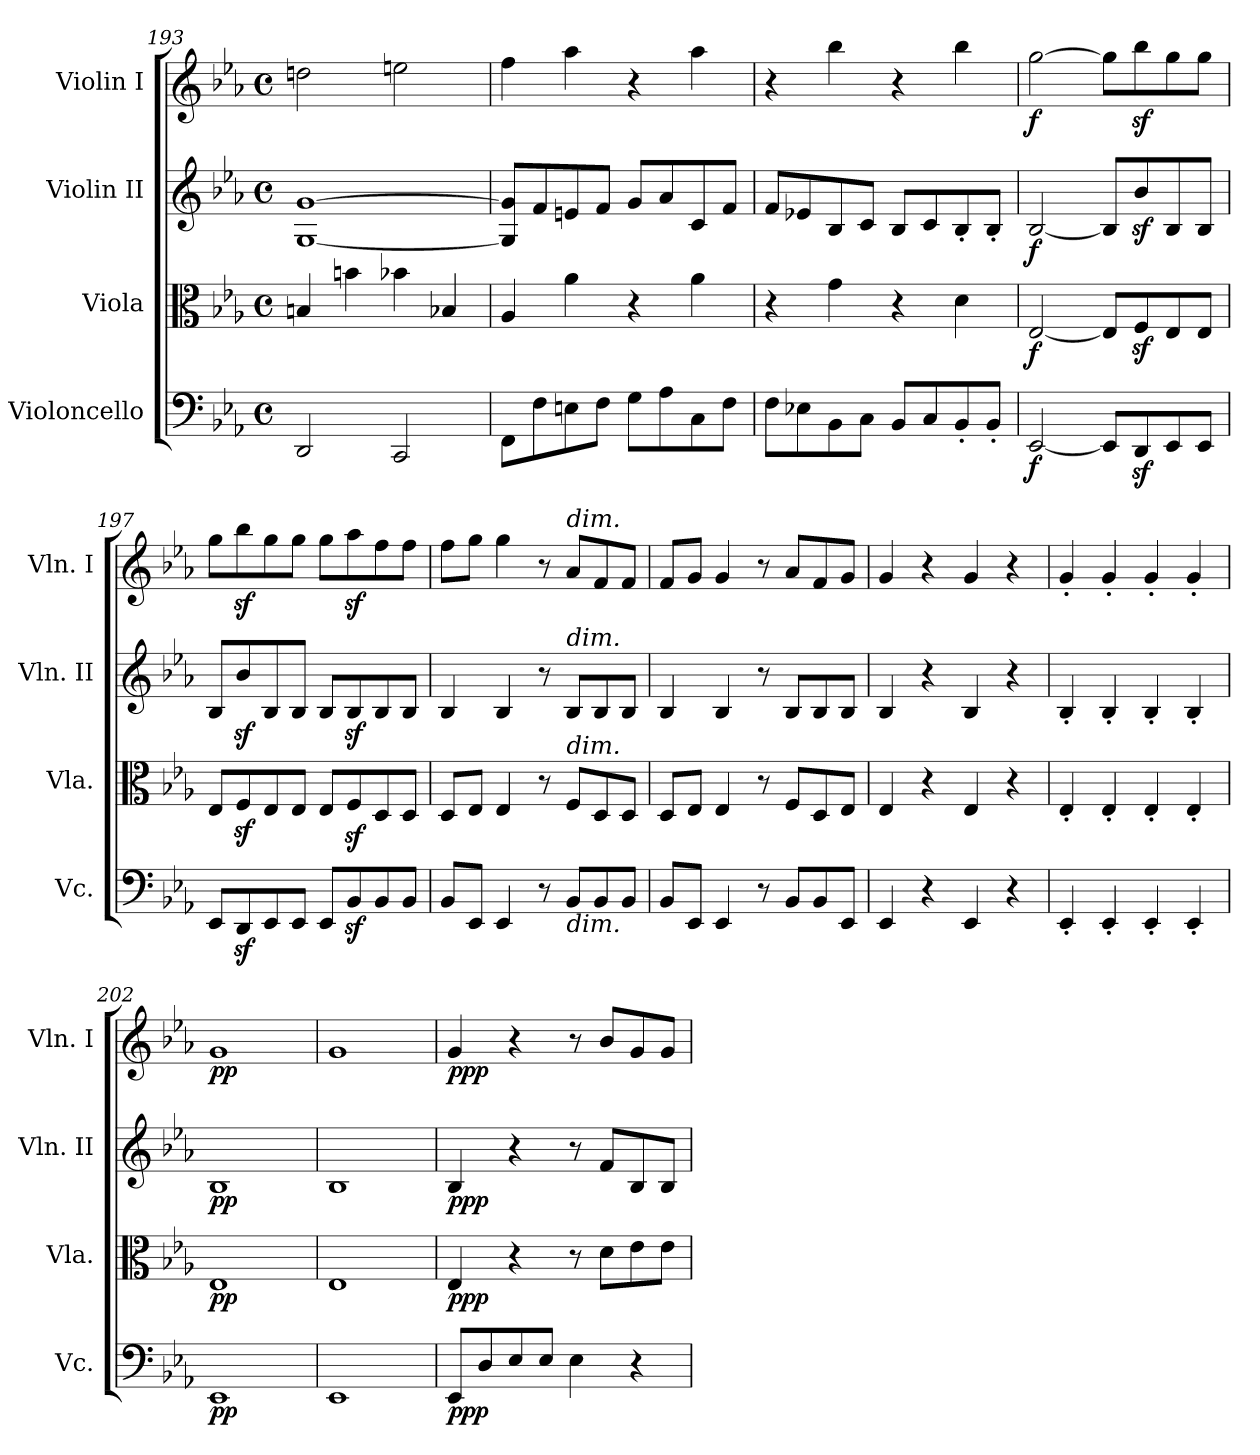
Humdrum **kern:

**kern	**dynam	**kern	**dynam	**kern	**dynam	**kern	**dynam
*part4	*part4	*part3	*part3	*part2	*part2	*part1	*part1
*staff4	*staff4	*staff3	*staff3	*staff2	*staff2	*staff1	*staff1
*I"Violoncello	*	*I"Viola	*	*I"Violin II	*	*I"Violin I	*
*I'Vc.	*	*I'Vla.	*	*I'Vln. II	*	*I'Vln. I	*
*clefF4	*	*clefC3	*	*clefG2	*	*clefG2	*
*k[b-e-a-]	*	*k[b-e-a-]	*	*k[b-e-a-]	*	*k[b-e-a-]	*
*E-:	*	*E-:	*	*E-:	*	*E-:	*
*M4/4	*	*M4/4	*	*M4/4	*	*M4/4	*
*met(c)	*	*met(c)	*	*met(c)	*	*met(c)	*
=193	=193	=193	=193	=193	=193	=193	=193
2DD/	.	4Bn/	.	[1G [1g	.	2ddn\	.
.	.	4bn\	.	.	.	.	.
2CC/	.	4b-X\	.	.	.	2een\	.
.	.	4B-X/	.	.	.	.	.
=194	=194	=194	=194	=194	=194	=194	=194
8FF\L	.	4A-/	.	8G/] 8g/]L	.	4ff\	.
8F\	.	.	.	8f/	.	.	.
8En\	.	4a-\	.	8en/	.	4aa-\	.
8F\J	.	.	.	8f/J	.	.	.
8G\L	.	4r	.	8g/L	.	4r	.
8A-\	.	.	.	8a-/	.	.	.
8C\	.	4a-\	.	8c/	.	4aa-\	.
8F\J	.	.	.	8f/J	.	.	.
!!LO:LB:g=z
=195	=195	=195	=195	=195	=195	=195	=195
8F\L	.	4r	.	8f/L	.	4r	.
8E-X\	.	.	.	8e-X/	.	.	.
8BB-\	.	4g\	.	8B-/	.	4bb-\	.
8C\J	.	.	.	8c/J	.	.	.
8BB-/L	.	4r	.	8B-/L	.	4r	.
8C/	.	.	.	8c/	.	.	.
8BB-'/	.	4d\	.	8B-'/	.	4bb-\	.
8BB-'/J	.	.	.	8B-'/J	.	.	.
=196	=196	=196	=196	=196	=196	=196	=196
!	!LO:DY:b	!	!LO:DY:b	!	!LO:DY:b	!	!LO:DY:b
[2EE-/	f	[2E-/	f	[2B-/	f	[2gg\	f
8EE-/L]	.	8E-/L]	.	8B-/L]	.	8gg\L]	.
8DDz</	.	8Fz</	.	8b-z</	.	8bb-z<\	.
8EE-/	.	8E-/	.	8B-/	.	8gg\	.
8EE-/J	.	8E-/J	.	8B-/J	.	8gg\J	.
=197	=197	=197	=197	=197	=197	=197	=197
8EE-/L	.	8E-/L	.	8B-/L	.	8gg\L	.
8DDz</	.	8Fz</	.	8b-z</	.	8bb-z<\	.
8EE-/	.	8E-/	.	8B-/	.	8gg\	.
8EE-/J	.	8E-/J	.	8B-/J	.	8gg\J	.
8EE-/L	.	8E-/L	.	8B-/L	.	8gg\L	.
8BB-z</	.	8Fz</	.	8B-z</	.	8aa-z<\	.
8BB-/	.	8D/	.	8B-/	.	8ff\	.
8BB-/J	.	8D/J	.	8B-/J	.	8ff\J	.
=198	=198	=198	=198	=198	=198	=198	=198
8BB-/L	.	8D/L	.	4B-/	.	8ff\L	.
8EE-/J	.	8E-/J	.	.	.	8gg\J	.
4EE-/	.	4E-/	.	4B-/	.	4gg\	.
8r	.	8r	.	8r	.	8r	.
!	!	!	!	!	!	!LO:TX:a:i:t=dim.	!
!	!	!	!	!LO:TX:a:i:t=dim.	!	!	!
!	!	!LO:TX:a:i:t=dim.	!	!	!	!	!
!LO:TX:b:i:t=dim.	!	!	!	!	!	!	!
8BB-/L	.	8F/L	.	8B-/L	.	8a-/L	.
8BB-/	.	8D/	.	8B-/	.	8f/	.
8BB-/J	.	8D/J	.	8B-/J	.	8f/J	.
=199	=199	=199	=199	=199	=199	=199	=199
8BB-/L	.	8D/L	.	4B-/	.	8f/L	.
8EE-/J	.	8E-/J	.	.	.	8g/J	.
4EE-/	.	4E-/	.	4B-/	.	4g/	.
8r	.	8r	.	8r	.	8r	.
8BB-/L	.	8F/L	.	8B-/L	.	8a-/L	.
8BB-/	.	8D/	.	8B-/	.	8f/	.
8EE-/J	.	8E-/J	.	8B-/J	.	8g/J	.
!!LO:PB:g=z
=200	=200	=200	=200	=200	=200	=200	=200
4EE-/	.	4E-/	.	4B-/	.	4g/	.
4r	.	4r	.	4r	.	4r	.
4EE-/	.	4E-/	.	4B-/	.	4g/	.
4r	.	4r	.	4r	.	4r	.
=201	=201	=201	=201	=201	=201	=201	=201
4EE-'/	.	4E-'/	.	4B-'/	.	4g'/	.
4EE-'/	.	4E-'/	.	4B-'/	.	4g'/	.
4EE-'/	.	4E-'/	.	4B-'/	.	4g'/	.
4EE-'/	.	4E-'/	.	4B-'/	.	4g'/	.
=202	=202	=202	=202	=202	=202	=202	=202
!	!LO:DY:b	!	!LO:DY:b	!	!LO:DY:b	!	!LO:DY:b
1EE-	pp	1E-	pp	1B-	pp	1g	pp
=203	=203	=203	=203	=203	=203	=203	=203
1EE-	.	1E-	.	1B-	.	1g	.
=204	=204	=204	=204	=204	=204	=204	=204
!	!LO:DY:b	!	!LO:DY:b	!	!LO:DY:b	!	!LO:DY:b
8EE-/L	ppp	4E-/	ppp	4B-/	ppp	4g/	ppp
8D/	.	.	.	.	.	.	.
8E-/	.	4r	.	4r	.	4r	.
8E-/J	.	.	.	.	.	.	.
4E-\	.	8r	.	8r	.	8r	.
.	.	8d\L	.	8f/L	.	8b-/L	.
4r	.	8e-\	.	8B-/	.	8g/	.
.	.	8e-\J	.	8B-/J	.	8g/J	.
=	=	=	=	=	=	=	=
*-	*-	*-	*-	*-	*-	*-	*-
